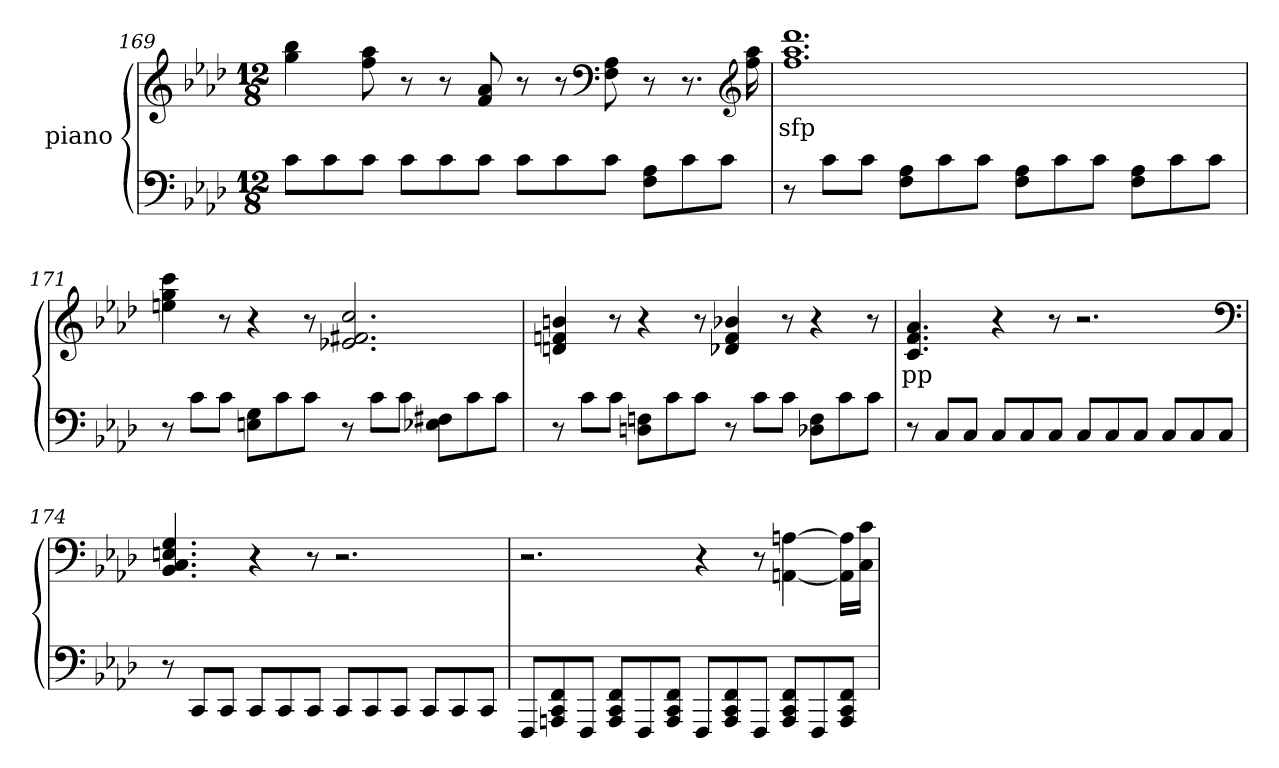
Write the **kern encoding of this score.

**kern	**kern	**text
*part2	*part1	*part1
*staff2	*staff1	*staff1
*	*I"piano	*
*clefF4	*clefG2	*
*k[b-e-a-d-]	*k[b-e-a-d-]	*
*M12/8	*M12/8	*
=169	=169	=169
8cL	4gg 4bb-	.
8c	.	.
8cJ	8ff 8aa-	.
8cL	8r	.
8c	8r	.
8cJ	8f 8a-	.
8cL	8r	.
8c	8r	.
*	*clefF4	*
8cJ	8F 8A-	.
8F 8A-L	8r	.
8c	8.r	.
8cJ	.	.
*	*clefG2	*
.	16ff 16aa-	.
=170	=170	=170
8r	1.ff 1.aa- 1.ddd-	sfp
8cL	.	.
8cJ	.	.
8F 8A-L	.	.
8c	.	.
8cJ	.	.
8F 8A-L	.	.
8c	.	.
8cJ	.	.
8F 8A-L	.	.
8c	.	.
8cJ	.	.
=171	=171	=171
8r	4een 4gg 4ccc	.
8cL	.	.
8cJ	8r	.
8En 8GL	4r	>
8c	.	.
8cJ	8r	.
8r	2.e-X 2.f#X 2.cc	.
8cL	.	.
8cJ	.	.
8E-X 8F#XL	.	.
8c	.	.
8cJ	.	.
=172	=172	=172
8r	4dn 4fn 4bn	.
8cL	.	.
8cJ	8r	.
8Dn 8FnL	4r	.
8c	.	.
8cJ	8r	.
8r	4d-X 4f 4b-X	.
8cL	.	.
8cJ	8r	.
8D-X 8FL	4r	.
8c	.	.
8cJ	8r	.
=173	=173	=173
8r	4.c 4.f 4.a-	pp
8CL	.	.
8CJ	.	.
8CL	4r	.
8C	.	.
8CJ	8r	.
8CL	2.r	.
8C	.	.
8CJ	.	.
8CL	.	.
8C	.	.
8CJ	.	.
*	*clefF4	*
=174	=174	=174
8r	4.BB-/ 4.C/ 4.En/ 4.G/	.
8CCL	.	.
8CCJ	.	.
8CCL	4r	.
8CC	.	.
8CCJ	8r	.
8CCL	2.r	.
8CC	.	.
8CCJ	.	.
8CCL	.	.
8CC	.	.
8CCJ	.	.
=175	=175	=175
8FFFL	2.r	.
8AAAn 8CC 8FF	.	.
8FFFJ	.	.
8AAA 8CC 8FFL	.	.
8FFF	.	.
8AAA 8CC 8FFJ	.	.
8FFFL	4r	.
8AAA 8CC 8FF	.	.
8FFFJ	8r	.
8AAA 8CC 8FFL	[4AAn [4An	.
8FFF	.	.
8AAA 8CC 8FFJ	16AA] 16A]LL	.
.	16C 16cJJ	.
=	=	=
*-	*-	*-
